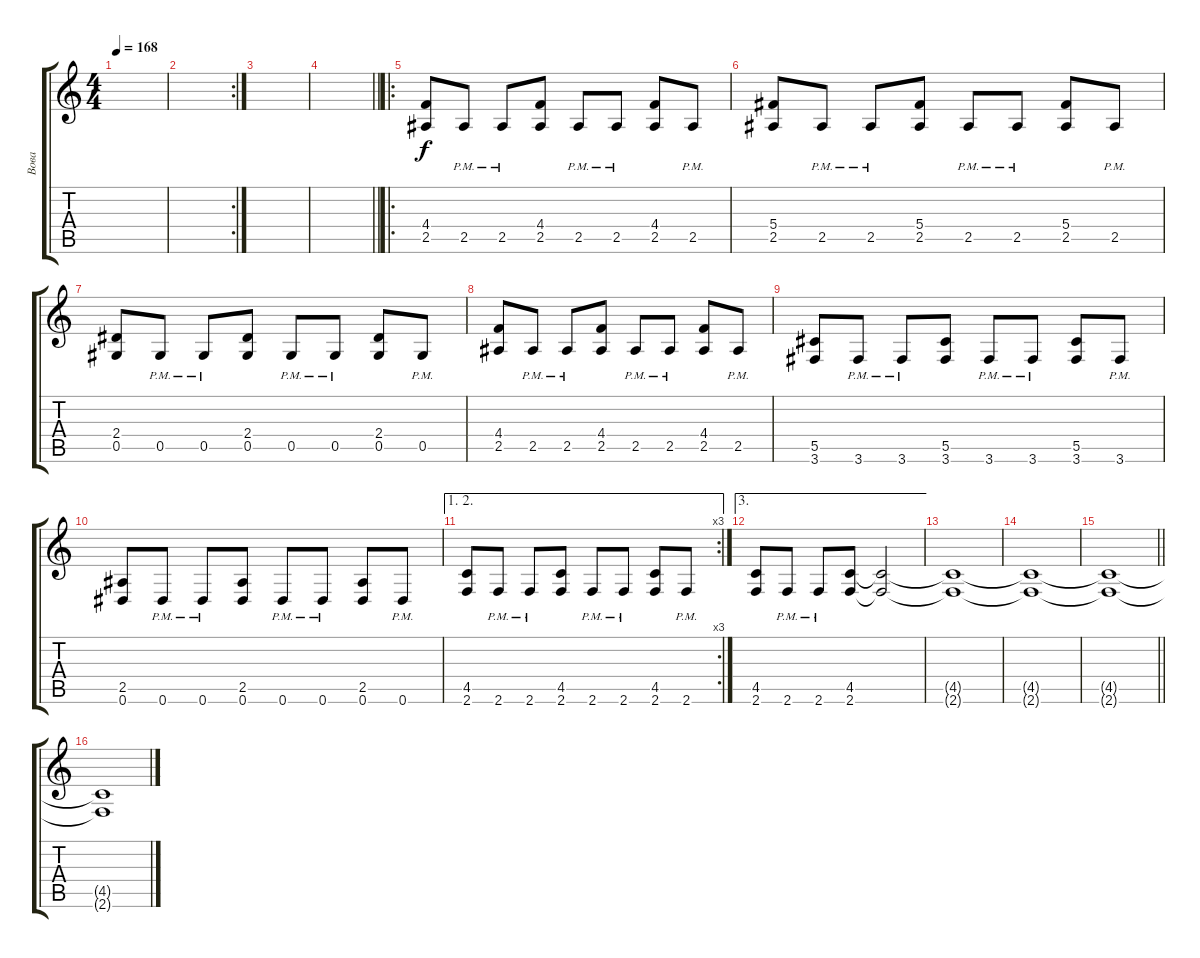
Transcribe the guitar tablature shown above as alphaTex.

\track ("Вова" "Вова") {instrument distortionguitar}
\staff {score tabs}
\tuning (Eb4 Bb3 Gb3 Db3 Ab2 Eb2) {hide}
\ts (4 4)
\tempo 168
\clef g2
\ks c
|
\rc 2
|
|
\barLineRight lightlight
|
\ro
\section ("" "")
(4.4 2.5).8 2.5{pm}.8 2.5{pm}.8 (4.4 2.5).8 2.5{pm}.8 2.5{pm}.8 (4.4 2.5).8 2.5{pm}.8 |
(5.4 2.5).8 2.5{pm}.8 2.5{pm}.8 (5.4 2.5).8 2.5{pm}.8 2.5{pm}.8 (5.4 2.5).8 2.5{pm}.8 |
(2.4 0.5).8 0.5{pm}.8 0.5{pm}.8 (2.4 0.5).8 0.5{pm}.8 0.5{pm}.8 (2.4 0.5).8 0.5{pm}.8 |
(4.4 2.5).8 2.5{pm}.8 2.5{pm}.8 (4.4 2.5).8 2.5{pm}.8 2.5{pm}.8 (4.4 2.5).8 2.5{pm}.8 |
(5.5 3.6).8 3.6{pm}.8 3.6{pm}.8 (5.5 3.6).8 3.6{pm}.8 3.6{pm}.8 (5.5 3.6).8 3.6{pm}.8 |
(2.5 0.6).8 0.6{pm}.8 0.6{pm}.8 (2.5 0.6).8 0.6{pm}.8 0.6{pm}.8 (2.5 0.6).8 0.6{pm}.8 |
\ae (1 2)
\rc 3
(4.5 2.6).8 2.6{pm}.8 2.6{pm}.8 (4.5 2.6).8 2.6{pm}.8 2.6{pm}.8 (4.5 2.6).8 2.6{pm}.8 |
\ae 3
(4.5 2.6).8 2.6{pm}.8 2.6{pm}.8 (4.5 2.6).8 (4.5{t} 2.6{t}).2 |
(4.5{t} 2.6{t}).1{volume 0} |
(4.5{t} 2.6{t}).1 |
\barLineRight lightlight
(4.5{t} 2.6{t}).1 |
\section ("" "")
(4.5{t} 2.6{t}).1
